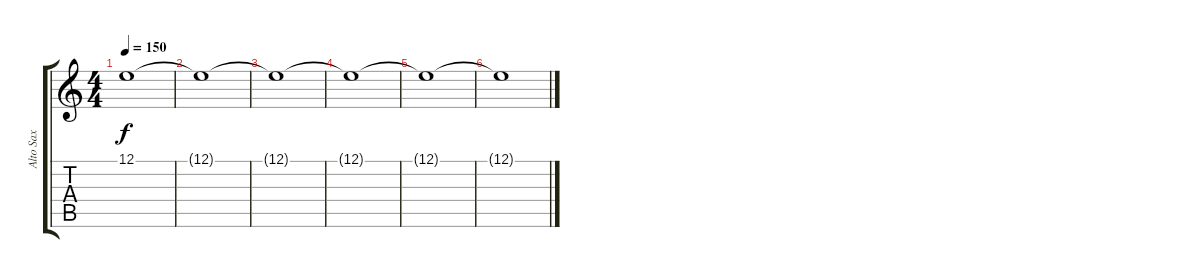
\track ("Alto Sax" "Alto Sax") {instrument altosax}
\staff {score tabs}
\tuning (E4 B3 G3 D3 A2 E2) {hide}
\ts (4 4)
\tempo 150
\clef g2
\ks c
12.1.1{dy f} |
12.1{t}.1 |
12.1{t}.1 |
12.1{t}.1 |
12.1{t}.1 |
12.1{t}.1
